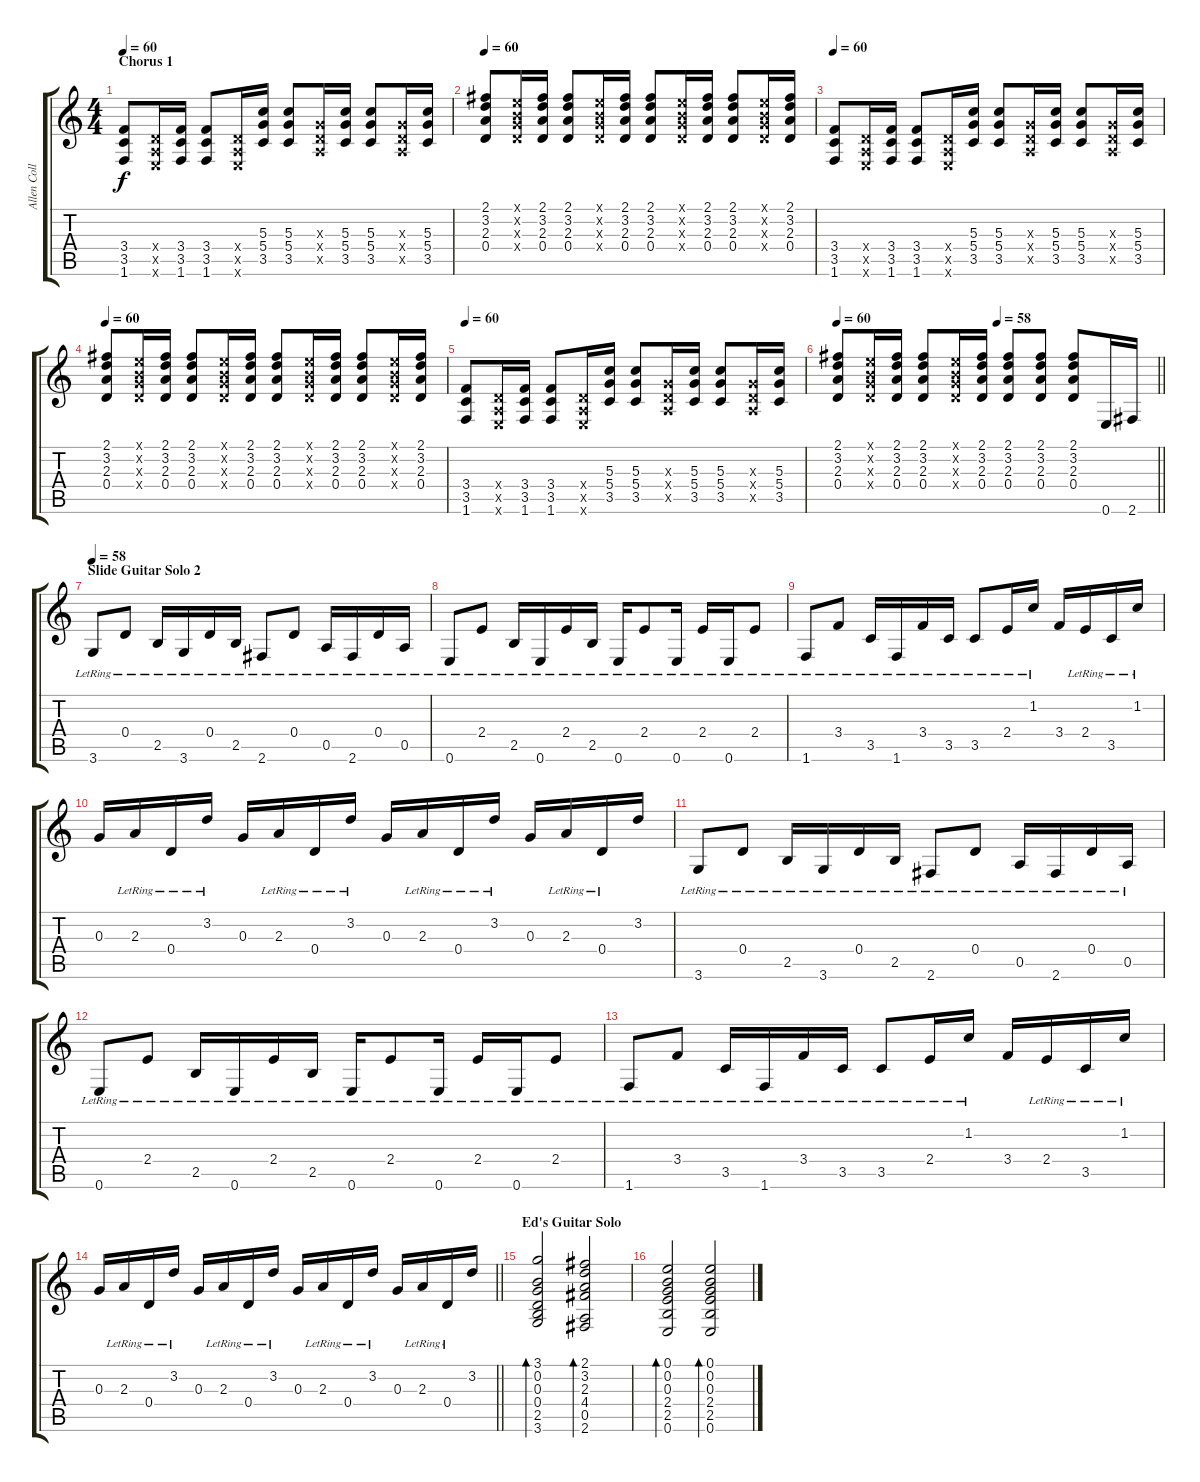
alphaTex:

\track ("Allen Collins (rhythm/solo guitar)" "Allen Coll") {instrument electricguitarjazz}
\staff {score tabs}
\tuning (E4 B3 G3 D3 A2 E2) {hide}
\ts (4 4)
\section ("" "Chorus 1")
\tempo 60
\clef g2
\ks c
(3.4 3.5 1.6).8{dy f} (0.4{x} 0.5{x} 0.6{x}).16 (3.4 3.5 1.6).16 (3.4 3.5 1.6).8 (0.4{x} 0.5{x} 0.6{x}).16 (5.3 5.4 3.5).16 (5.3 5.4 3.5).8 (0.3{x} 0.4{x} 0.5{x}).16 (5.3 5.4 3.5).16 (5.3 5.4 3.5).8 (0.3{x} 0.4{x} 0.5{x}).16 (5.3 5.4 3.5).16 |
\tempo 60
(2.1 3.2 2.3 0.4).8 (0.1{x} 0.2{x} 0.3{x} 0.4{x}).16 (2.1 3.2 2.3 0.4).16 (2.1 3.2 2.3 0.4).8 (0.1{x} 0.2{x} 0.3{x} 0.4{x}).16 (2.1 3.2 2.3 0.4).16 (2.1 3.2 2.3 0.4).8 (0.1{x} 0.2{x} 0.3{x} 0.4{x}).16 (2.1 3.2 2.3 0.4).16 (2.1 3.2 2.3 0.4).8 (0.1{x} 0.2{x} 0.3{x} 0.4{x}).16 (2.1 3.2 2.3 0.4).16 |
\tempo 60
(3.4 3.5 1.6).8 (0.4{x} 0.5{x} 0.6{x}).16 (3.4 3.5 1.6).16 (3.4 3.5 1.6).8 (0.4{x} 0.5{x} 0.6{x}).16 (5.3 5.4 3.5).16 (5.3 5.4 3.5).8 (0.3{x} 0.4{x} 0.5{x}).16 (5.3 5.4 3.5).16 (5.3 5.4 3.5).8 (0.3{x} 0.4{x} 0.5{x}).16 (5.3 5.4 3.5).16 |
\tempo 60
(2.1 3.2 2.3 0.4).8 (0.1{x} 0.2{x} 0.3{x} 0.4{x}).16 (2.1 3.2 2.3 0.4).16 (2.1 3.2 2.3 0.4).8 (0.1{x} 0.2{x} 0.3{x} 0.4{x}).16 (2.1 3.2 2.3 0.4).16 (2.1 3.2 2.3 0.4).8 (0.1{x} 0.2{x} 0.3{x} 0.4{x}).16 (2.1 3.2 2.3 0.4).16 (2.1 3.2 2.3 0.4).8 (0.1{x} 0.2{x} 0.3{x} 0.4{x}).16 (2.1 3.2 2.3 0.4).16 |
\tempo 60
(3.4 3.5 1.6).8 (0.4{x} 0.5{x} 0.6{x}).16 (3.4 3.5 1.6).16 (3.4 3.5 1.6).8 (0.4{x} 0.5{x} 0.6{x}).16 (5.3 5.4 3.5).16 (5.3 5.4 3.5).8 (0.3{x} 0.4{x} 0.5{x}).16 (5.3 5.4 3.5).16 (5.3 5.4 3.5).8 (0.3{x} 0.4{x} 0.5{x}).16 (5.3 5.4 3.5).16 |
\tempo 60
\tempo (58 0.5)
\barLineRight lightlight
(2.1 3.2 2.3 0.4).8 (0.1{x} 0.2{x} 0.3{x} 0.4{x}).16 (2.1 3.2 2.3 0.4).16 (2.1 3.2 2.3 0.4).8 (0.1{x} 0.2{x} 0.3{x} 0.4{x}).16 (2.1 3.2 2.3 0.4).16 (2.1 3.2 2.3 0.4).8 (2.1 3.2 2.3 0.4).8 (2.1 3.2 2.3 0.4).8 0.6.16 2.6.16 |
\section ("" "Slide Guitar Solo 2")
\tempo 58
3.6{lr}.8 0.4{lr}.8 2.5{lr}.16 3.6{lr}.16 0.4{lr}.16 2.5{lr}.16 2.6{lr}.8 0.4{lr}.8 0.5{lr}.16 2.6{lr}.16 0.4{lr}.16 0.5{lr}.16 |
0.6{lr}.8 2.4{lr}.8 2.5{lr}.16 0.6{lr}.16 2.4{lr}.16 2.5{lr}.16 0.6{lr}.16 2.4{lr}.8 0.6{lr}.16 2.4{lr}.16 0.6{lr}.16 2.4{lr}.8 |
1.6{lr}.8 3.4{lr}.8 3.5{lr}.16 1.6{lr}.16 3.4{lr}.16 3.5{lr}.16 3.5{lr}.8 2.4{lr}.16 1.2{lr}.16 3.4.16 2.4{lr}.16 3.5{lr}.16 1.2{lr}.16 |
0.3.16 2.3{lr}.16 0.4{lr}.16 3.2{lr}.16 0.3.16 2.3{lr}.16 0.4{lr}.16 3.2{lr}.16 0.3.16 2.3{lr}.16 0.4{lr}.16 3.2{lr}.16 0.3.16 2.3{lr}.16 0.4{lr}.16 3.2.16 |
3.6{lr}.8 0.4{lr}.8 2.5{lr}.16 3.6{lr}.16 0.4{lr}.16 2.5{lr}.16 2.6{lr}.8 0.4{lr}.8 0.5{lr}.16 2.6{lr}.16 0.4{lr}.16 0.5{lr}.16 |
0.6{lr}.8 2.4{lr}.8 2.5{lr}.16 0.6{lr}.16 2.4{lr}.16 2.5{lr}.16 0.6{lr}.16 2.4{lr}.8 0.6{lr}.16 2.4{lr}.16 0.6{lr}.16 2.4{lr}.8 |
1.6{lr}.8 3.4{lr}.8 3.5{lr}.16 1.6{lr}.16 3.4{lr}.16 3.5{lr}.16 3.5{lr}.8 2.4{lr}.16 1.2{lr}.16 3.4.16 2.4{lr}.16 3.5{lr}.16 1.2{lr}.16 |
\barLineRight lightlight
0.3.16 2.3{lr}.16 0.4{lr}.16 3.2{lr}.16 0.3.16 2.3{lr}.16 0.4{lr}.16 3.2{lr}.16 0.3.16 2.3{lr}.16 0.4{lr}.16 3.2{lr}.16 0.3.16 2.3{lr}.16 0.4{lr}.16 3.2.16 |
\section ("" "Ed's Guitar Solo")
(3.1 0.2 0.3 0.4 2.5 3.6).2{bd 60 volume 5} (2.1 3.2 2.3 4.4 0.5 2.6).2{bd 60} |
(0.1 0.2 0.3 2.4 2.5 0.6).2{bd 60 volume 5} (0.1 0.2 0.3 2.4 2.5 0.6).2{bd 60}
